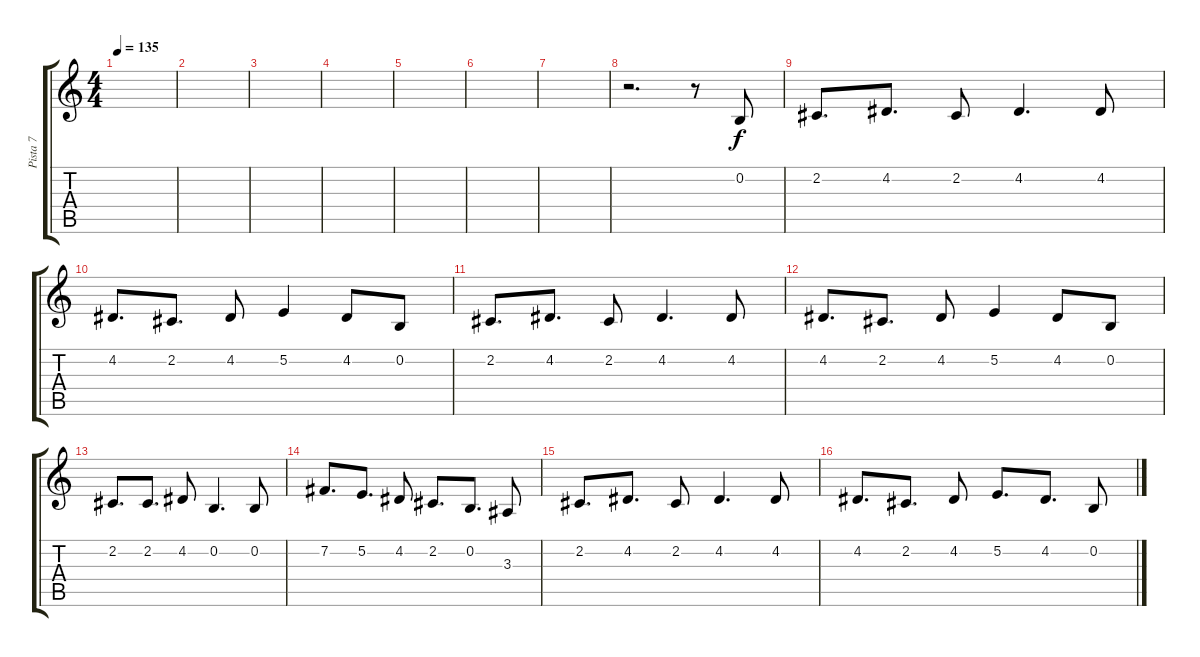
\track ("Pista 7" "Pista 7") {instrument electricgrandpiano}
\staff {score tabs}
\tuning (E4 B3 G3 D3 A2 E2) {hide}
\ts (4 4)
\tempo 135
\clef g2
\ks c
|
|
|
|
|
|
|
r.2{d} r.8 0.2.8 |
2.2.8{d} 4.2.8{d} 2.2.8 4.2.4{d} 4.2.8 |
4.2.8{d} 2.2.8{d} 4.2.8 5.2.4 4.2.8 0.2.8 |
2.2.8{d} 4.2.8{d} 2.2.8 4.2.4{d} 4.2.8 |
4.2.8{d} 2.2.8{d} 4.2.8 5.2.4 4.2.8 0.2.8 |
2.2.8{d} 2.2.8{d} 4.2.8 0.2.4{d} 0.2.8 |
7.2.8{d} 5.2.8{d} 4.2.8 2.2.8{d} 0.2.8{d} 3.3.8 |
2.2.8{d} 4.2.8{d} 2.2.8 4.2.4{d} 4.2.8 |
4.2.8{d} 2.2.8{d} 4.2.8 5.2.8{d} 4.2.8{d} 0.2.8
